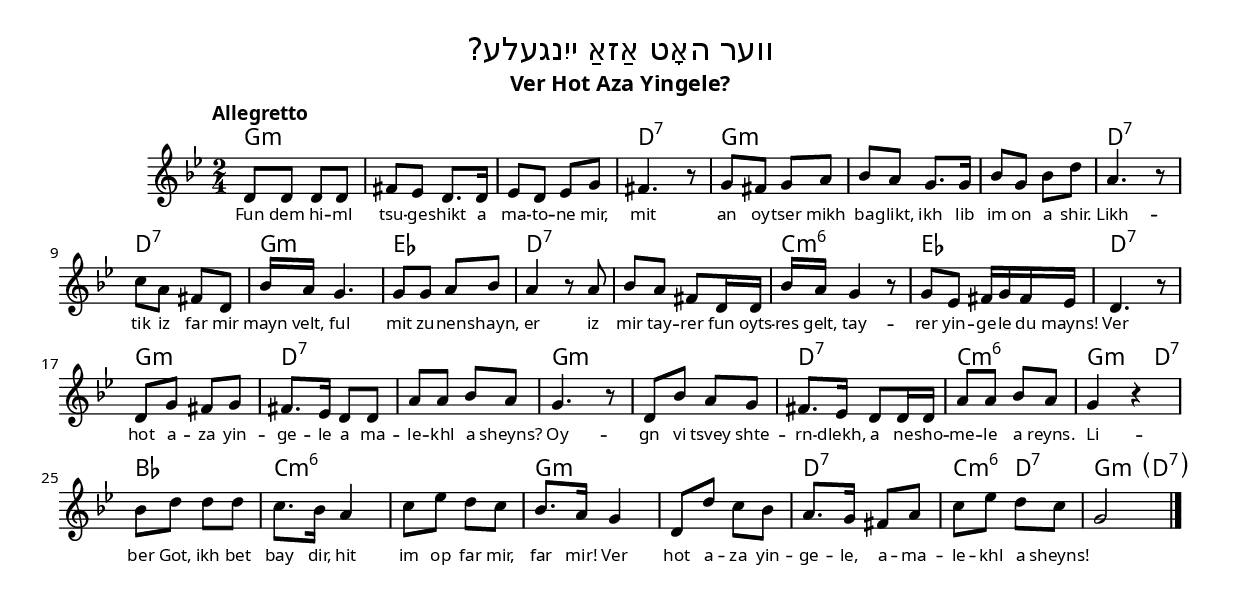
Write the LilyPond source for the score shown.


\header {
  title = "ווער האָט אַזאַ ייִנגעלע?"
  subtitle = "Ver Hot Aza Yingele?"
  }
\version "2.18.2"
\language "english"
#(set-global-staff-size 17)

end =
  #(define-music-function
    (parser location signature)
    (fraction?)
  #{
    \once \omit Staff.TimeSignature \time #signature
  #})

\layout {
  \context {  % Use Typewriter font for chord symbols
    \ChordNames {
      \set chordChanges = ##t
      \override ChordName.font-family = #'typewriter
      }
    }
  \context {  % Change font size for lyrics
    \Lyrics {
      \override LyricText.font-size = #'-1
      }
    }
  \context {  % Beam according to rhythm
    \Staff {
      \set Timing.beamExceptions = #'()
      }
    }
  }

\paper {      % Load fonts
  fonts = #
  (make-pango-font-tree
   "Linux Libertine"
   "Linux Biolinum"
   "Courier 10 Pitch"
   (/ (* staff-height pt) 2.5)
    )
  bookTitleMarkup = \markup {
    \override #'(baseline-skip . 3.5)
    \column {
      \fill-line { \fromproperty #'header:dedication }
      \override #'(baseline-skip . 3.5)
      \column {
        \fill-line {
          \override #'(font-name . "Drugulin CLM")
          \huge \larger \larger \bold
          \fromproperty #'header:title
          }
        \fill-line {
          \large \bold
          \fromproperty #'header:subtitle
          }
        \fill-line {
          \smaller \bold
          \fromproperty #'header:subsubtitle
          }
        \fill-line {
          \fromproperty #'header:meter
          \fromproperty #'header:arranger
          }
          \fill-line {
          \override #'(font-name . "Drugulin CLM")
          \fromproperty #'header:composer
          { \large \bold \fromproperty #'header:instrument }
          \override #'(font-name . "Drugulin CLM")
          \fromproperty #'header:poet
          }
        }
      }
    }
    scoreTitleMarkup = \markup {
      \column {
      \on-the-fly \print-all-headers { \bookTitleMarkup \hspace #1 }
      \fill-line {
        \null
        \override #'(font-name . "Drugulin CLM")
        \huge
        \lower #5
        \fromproperty #'header:piece
        }
      }
    }
  }

mel = \relative d'{
  d8 d d d |
  fs ef d8. d16 |
  ef8 d ef g |
  fs4. r8 |
  g fs g a |
  bf a g8. g16 |
  bf8 g bf d |
  a4. r8 |
  c a fs d |
  bf'16 a g4. |
  g8 g a bf |
  a4 r8 a |
  bf a fs d16 d |
  bf' a g4 r8 |
  g8 ef fs16 g fs ef |
  d4. r8 |
  d8 g fs g fs8. ef16 d8 d |
  a' a bf a |
  g4. r8 |
  d8 bf' a g |
  fs8. ef16 d8 d16 d |
  a'8 a bf a |
  g4 r |
  bf8 d d d |
  c8. bf16 a4 |
  c8 ef d c |
  bf8. a16 g4 |
  d8 d' c bf  |
  a8. g16 fs8 a |
  c ef d c |
  g2 |
}
acc = \chordmode { 
  g2:m |
  g2:m |
  g2:m |
  d2:7 |
  g:m |
  g:m |
  g:m |
  d:7 |
  d:7 |
  g:m |
  ef: |
  d:7 |
  d:7 |
  c:m6 |
  ef: |
  d:7 |
  g:m |
  d:7 |
  d:7 |
  g:m |
  g:m |
  d:7 |
  c:m6 |
  g4.:m d8:7 |
  bf2: |
  c:m6 |
  c:m6 |
  g:m |
  g:m |
  d:7 |
  c4:m6 d:7 |
  g4.:m \parenthesize d8:7
}

\score {
  <<
    \new ChordNames {
        \acc

        }
    \new Staff {
      \clef treble
      \key g \minor
      \time 2/4
      \tempo Allegretto
      \new Voice = "melody" {
        \mel
        \bar "|."
      }
    }
    \new Lyrics \lyricsto "melody" {
      Fun dem hi -- ml tsu -- ge -- shikt
      a ma -- to -- ne mir,
      mit an oy -- tser mikh ba -- glikt,
      ikh lib im on a shir.
      
      Likh -- tik iz far mir mayn velt,
      ful mit zu -- nen -- shayn,
      er iz mir tay -- rer fun oyts -- res gelt,
      tay -- rer yin -- ge -- le du mayns!
      
      Ver hot a -- za yin -- ge -- le 
      a ma -- le -- khl a sheyns?
      Oy -- gn vi tsvey shte -- rn -- dlekh,
      a ne -- sho -- me -- le a reyns.
      
      Li -- ber Got, ikh bet bay dir,
      hit im op far mir, far mir!
      Ver hot a -- za yin -- ge -- le,
      a -- ma -- le -- khl a sheyns!
    }
  >>
}

